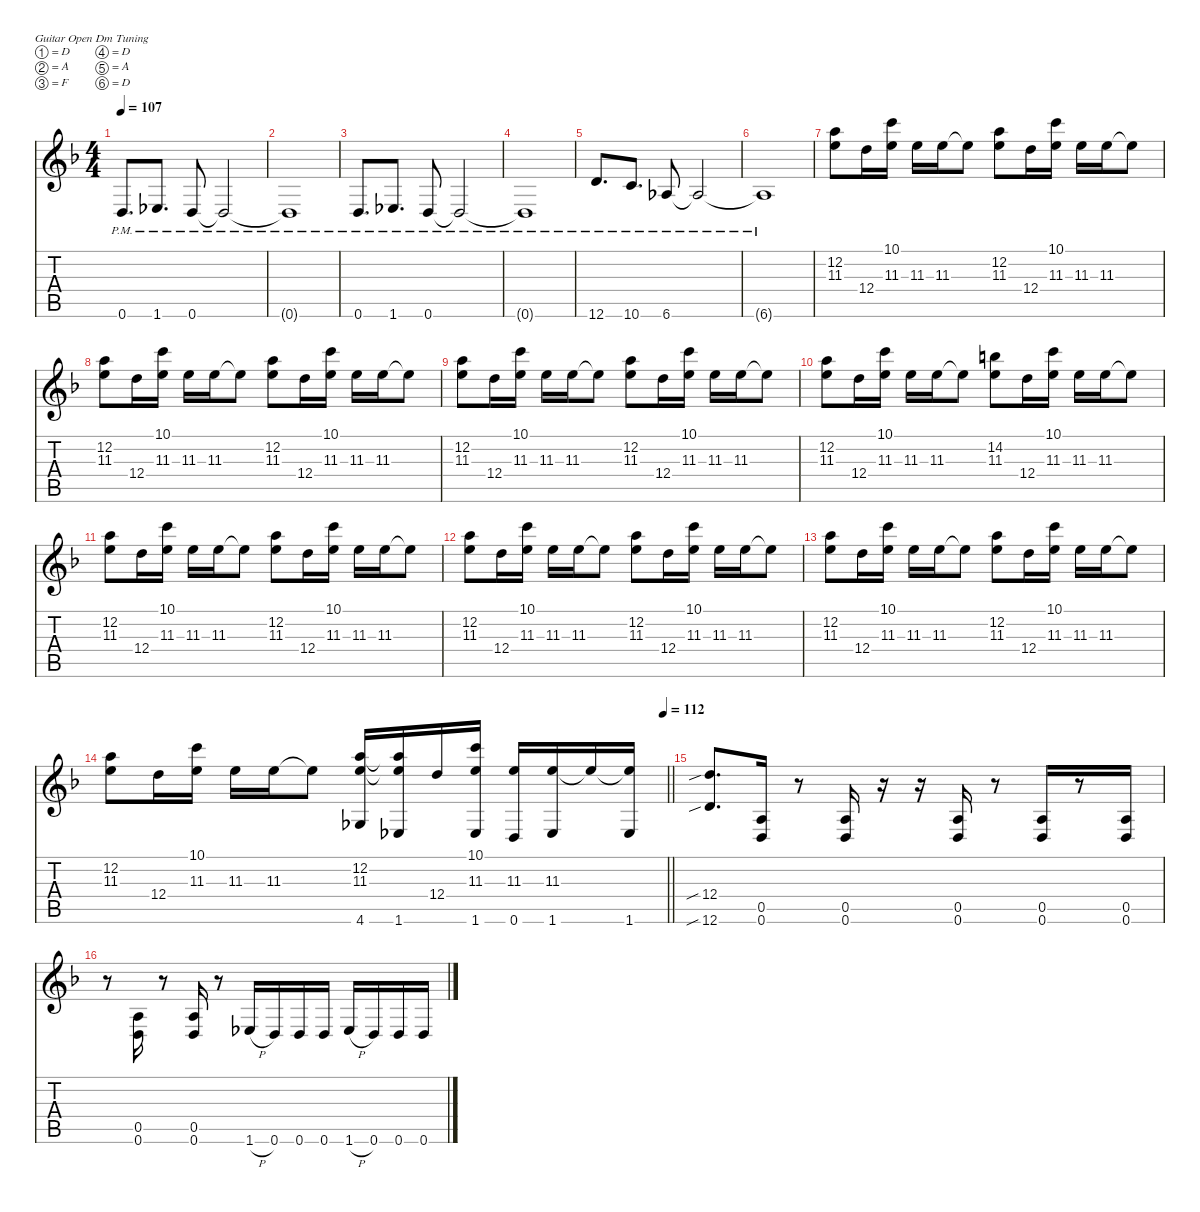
\hideDynamics
\bracketExtendMode nobrackets
\singleTrackTrackNamePolicy hidden
\multiTrackTrackNamePolicy hidden
\firstSystemTrackNameMode fullname
\firstSystemTrackNameOrientation horizontal
\otherSystemsTrackNameOrientation horizontal
\track ("Guitar 1" "E-Gt") {defaultSystemsLayout 8 instrument distortionguitar}
\staff {score tabs}
\tuning (D4 A3 F3 D3 A2 D2)
\ts (4 4)
\tempo 107
\clef g2
\ks dminor
0.6{pm acc forcenatural}.8{d dy f beam Up} 1.6{pm acc b}.8{d beam Up} 0.6{pm acc forcenatural}.8{beam Up} 0.6{pm t acc forcenatural}.2{beam Up} |
0.6{pm t acc forcenatural}.1{beam Up} |
0.6{pm acc forcenatural}.8{d beam Up} 1.6{pm acc b}.8{d beam Up} 0.6{pm acc forcenatural}.8{beam Up} 0.6{pm t acc forcenatural}.2{beam Up} |
0.6{pm t acc forcenatural}.1{beam Up} |
12.6{pm acc forcenatural}.8{d beam Up} 10.6{pm acc forcenatural}.8{d beam Up} 6.6{pm acc b}.8{beam Up} 6.6{pm t acc b}.2{beam Up} |
6.6{pm t acc b}.1{beam Up} |
(11.3{acc forcenatural} 12.2{acc forcenatural}).8{beam Down} 12.4{acc forcenatural}.16{beam Down} (11.3{acc forcenatural} 10.1{acc forcenatural}).16{beam Down} 11.3{acc forcenatural}.16{beam Down} 11.3{acc forcenatural}.16{beam Down} 11.3{t acc forcenatural}.8{beam Down} (11.3{acc forcenatural} 12.2{acc forcenatural}).8{beam Down} 12.4{acc forcenatural}.16{beam Down} (11.3{acc forcenatural} 10.1{acc forcenatural}).16{beam Down} 11.3{acc forcenatural}.16{beam Down} 11.3{acc forcenatural}.16{beam Down} 11.3{t acc forcenatural}.8{beam Down} |
(11.3{acc forcenatural} 12.2{acc forcenatural}).8{beam Down} 12.4{acc forcenatural}.16{beam Down} (11.3{acc forcenatural} 10.1{acc forcenatural}).16{beam Down} 11.3{acc forcenatural}.16{beam Down} 11.3{acc forcenatural}.16{beam Down} 11.3{t acc forcenatural}.8{beam Down} (11.3{acc forcenatural} 12.2{acc forcenatural}).8{beam Down} 12.4{acc forcenatural}.16{beam Down} (11.3{acc forcenatural} 10.1{acc forcenatural}).16{beam Down} 11.3{acc forcenatural}.16{beam Down} 11.3{acc forcenatural}.16{beam Down} 11.3{t acc forcenatural}.8{beam Down} |
(11.3{acc forcenatural} 12.2{acc forcenatural}).8{beam Down} 12.4{acc forcenatural}.16{beam Down} (11.3{acc forcenatural} 10.1{acc forcenatural}).16{beam Down} 11.3{acc forcenatural}.16{beam Down} 11.3{acc forcenatural}.16{beam Down} 11.3{t acc forcenatural}.8{beam Down} (11.3{acc forcenatural} 12.2{acc forcenatural}).8{beam Down} 12.4{acc forcenatural}.16{beam Down} (11.3{acc forcenatural} 10.1{acc forcenatural}).16{beam Down} 11.3{acc forcenatural}.16{beam Down} 11.3{acc forcenatural}.16{beam Down} 11.3{t acc forcenatural}.8{beam Down} |
(11.3{acc forcenatural} 12.2{acc forcenatural}).8{beam Down} 12.4{acc forcenatural}.16{beam Down} (11.3{acc forcenatural} 10.1{acc forcenatural}).16{beam Down} 11.3{acc forcenatural}.16{beam Down} 11.3{acc forcenatural}.16{beam Down} 11.3{t acc forcenatural}.8{beam Down} (11.3{acc forcenatural} 14.2{acc forcenatural}).8{beam Down} 12.4{acc forcenatural}.16{beam Down} (11.3{acc forcenatural} 10.1{acc forcenatural}).16{beam Down} 11.3{acc forcenatural}.16{beam Down} 11.3{acc forcenatural}.16{beam Down} 11.3{t acc forcenatural}.8{beam Down} |
(11.3{acc forcenatural} 12.2{acc forcenatural}).8{beam Down} 12.4{acc forcenatural}.16{beam Down} (11.3{acc forcenatural} 10.1{acc forcenatural}).16{beam Down} 11.3{acc forcenatural}.16{beam Down} 11.3{acc forcenatural}.16{beam Down} 11.3{t acc forcenatural}.8{beam Down} (11.3{acc forcenatural} 12.2{acc forcenatural}).8{beam Down} 12.4{acc forcenatural}.16{beam Down} (11.3{acc forcenatural} 10.1{acc forcenatural}).16{beam Down} 11.3{acc forcenatural}.16{beam Down} 11.3{acc forcenatural}.16{beam Down} 11.3{t acc forcenatural}.8{beam Down} |
(11.3{acc forcenatural} 12.2{acc forcenatural}).8{beam Down} 12.4{acc forcenatural}.16{beam Down} (11.3{acc forcenatural} 10.1{acc forcenatural}).16{beam Down} 11.3{acc forcenatural}.16{beam Down} 11.3{acc forcenatural}.16{beam Down} 11.3{t acc forcenatural}.8{beam Down} (11.3{acc forcenatural} 12.2{acc forcenatural}).8{beam Down} 12.4{acc forcenatural}.16{beam Down} (11.3{acc forcenatural} 10.1{acc forcenatural}).16{beam Down} 11.3{acc forcenatural}.16{beam Down} 11.3{acc forcenatural}.16{beam Down} 11.3{t acc forcenatural}.8{beam Down} |
(11.3{acc forcenatural} 12.2{acc forcenatural}).8{beam Down} 12.4{acc forcenatural}.16{beam Down} (11.3{acc forcenatural} 10.1{acc forcenatural}).16{beam Down} 11.3{acc forcenatural}.16{beam Down} 11.3{acc forcenatural}.16{beam Down} 11.3{t acc forcenatural}.8{beam Down} (11.3{acc forcenatural} 12.2{acc forcenatural}).8{beam Down} 12.4{acc forcenatural}.16{beam Down} (11.3{acc forcenatural} 10.1{acc forcenatural}).16{beam Down} 11.3{acc forcenatural}.16{beam Down} 11.3{acc forcenatural}.16{beam Down} 11.3{t acc forcenatural}.8{beam Down} |
\tempo (112 0.994048)
\barLineRight lightlight
(11.3{acc forcenatural} 12.2{acc forcenatural}).8{beam Down} 12.4{acc forcenatural}.16{beam Down} (11.3{acc forcenatural} 10.1{acc forcenatural}).16{beam Down} 11.3{acc forcenatural}.16{beam Down} 11.3{acc forcenatural}.16{beam Down} 11.3{t acc forcenatural}.8{beam Down} (11.3{acc forcenatural} 12.2{acc forcenatural} 4.6{acc b}).16{beam Up} (11.3{t acc forcenatural} 12.2{t acc forcenatural} 1.6{acc b}).16{beam Up} 12.4{acc forcenatural}.16{beam Up} (11.3{acc forcenatural} 10.1{acc forcenatural} 1.6{acc b}).16{beam Up} (11.3{acc forcenatural} 0.6{acc forcenatural}).16{beam Up} (11.3{acc forcenatural} 1.6{acc b}).16{beam Up} 11.3{t acc forcenatural}.16{beam Up} (11.3{t acc forcenatural} 1.6{acc b}).16{beam Up} |
(12.6{sib acc forcenatural} 12.4{sib acc forcenatural}).8{d beam Up} (0.5{acc forcenatural} 0.6{acc forcenatural}).16{beam Up} r.8{beam Up} (0.5{acc forcenatural} 0.6{acc forcenatural}).16{beam Up} r.16{beam Up} r.16{beam Up} (0.5{acc forcenatural} 0.6{acc forcenatural}).16{beam Up} r.8{beam Up} (0.5{acc forcenatural} 0.6{acc forcenatural}).16{beam Up} r.8{beam Up} (0.5{acc forcenatural} 0.6{acc forcenatural}).16{beam Up} |
r.8{beam Down} (0.5{acc forcenatural} 0.6{acc forcenatural}).16{beam Up} r.8{beam Up} (0.5{acc forcenatural} 0.6{acc forcenatural}).16{beam Up} r.8{beam Up} 1.6{h acc b}.16{beam Up} 0.6{acc forcenatural}.16{beam Up} 0.6{acc forcenatural}.16{beam Up} 0.6{acc forcenatural}.16{beam Up} 1.6{h acc b}.16{beam Up} 0.6{acc forcenatural}.16{beam Up} 0.6{acc forcenatural}.16{beam Up} 0.6{acc forcenatural}.16{beam Up}
